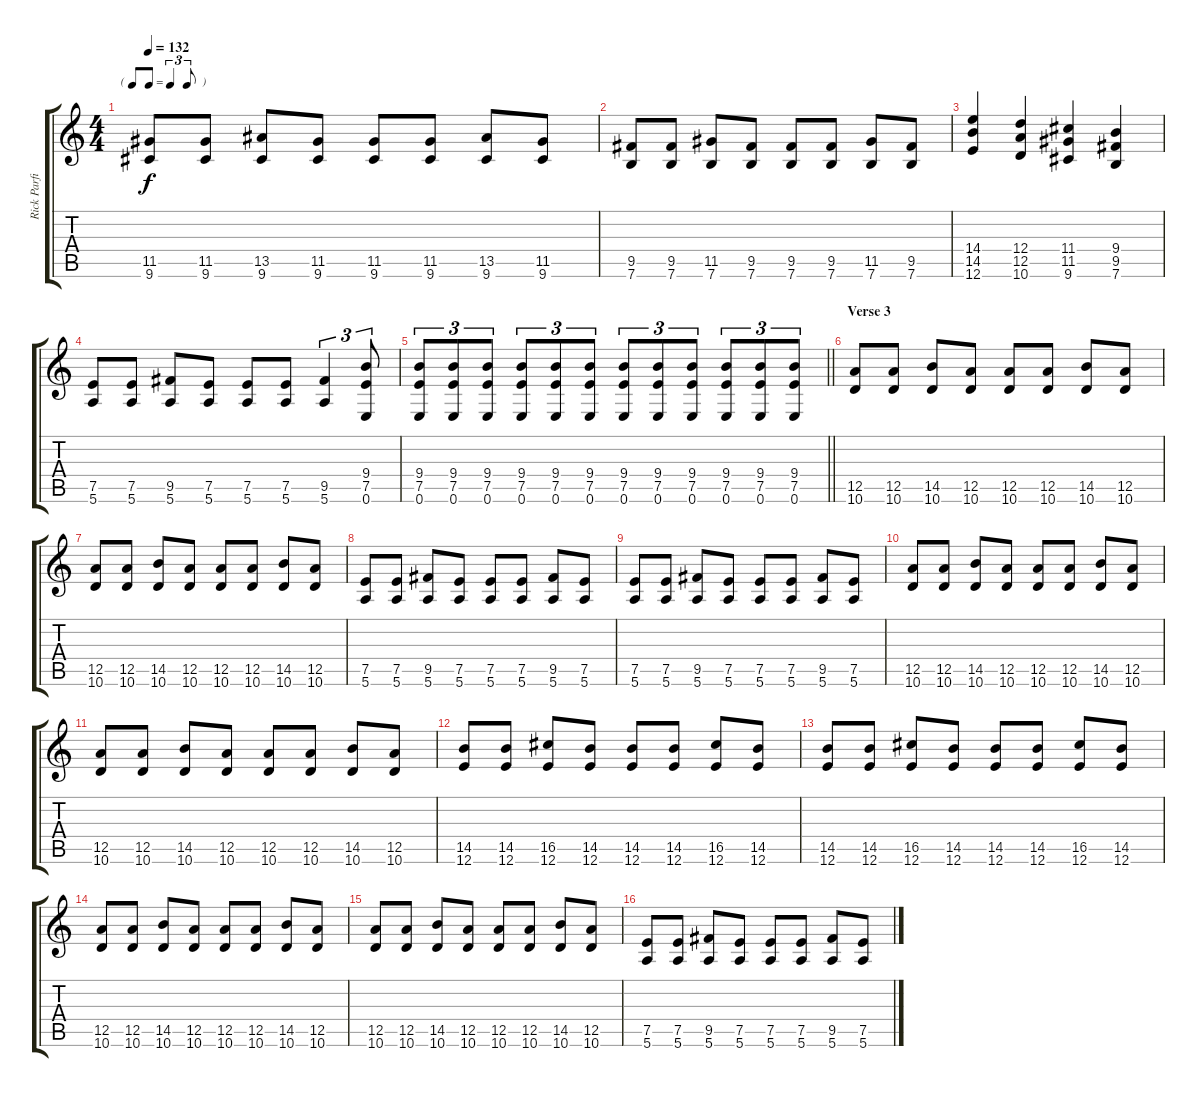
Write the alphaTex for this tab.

\track ("Rick Parfitt" "Rick Parfi") {instrument distortionguitar}
\staff {score tabs}
\tuning (E4 B3 G3 D3 A2 E2) {hide}
\ts (4 4)
\tf triplet8th
\tempo 132
\clef g2
\ks c
(11.5 9.6).8{dy f} (11.5 9.6).8 (13.5 9.6).8 (11.5 9.6).8 (11.5 9.6).8 (11.5 9.6).8 (13.5 9.6).8 (11.5 9.6).8 |
(9.5 7.6).8 (9.5 7.6).8 (11.5 7.6).8 (9.5 7.6).8 (9.5 7.6).8 (9.5 7.6).8 (11.5 7.6).8 (9.5 7.6).8 |
(14.4 14.5 12.6).4 (12.4 12.5 10.6).4 (11.4 11.5 9.6).4 (9.4 9.5 7.6).4 |
(7.5 5.6).8 (7.5 5.6).8 (9.5 5.6).8 (7.5 5.6).8 (7.5 5.6).8 (7.5 5.6).8 (9.5 5.6).4{tu (3 2)} (9.4 7.5 0.6).8{tu (3 2)} |
\barLineRight lightlight
(9.4 7.5 0.6).8{tu (3 2)} (9.4 7.5 0.6).8{tu (3 2)} (9.4 7.5 0.6).8{tu (3 2)} (9.4 7.5 0.6).8{tu (3 2)} (9.4 7.5 0.6).8{tu (3 2)} (9.4 7.5 0.6).8{tu (3 2)} (9.4 7.5 0.6).8{tu (3 2)} (9.4 7.5 0.6).8{tu (3 2)} (9.4 7.5 0.6).8{tu (3 2)} (9.4 7.5 0.6).8{tu (3 2)} (9.4 7.5 0.6).8{tu (3 2)} (9.4 7.5 0.6).8{tu (3 2)} |
\section ("" "Verse 3")
(12.5 10.6).8 (12.5 10.6).8 (14.5 10.6).8 (12.5 10.6).8 (12.5 10.6).8 (12.5 10.6).8 (14.5 10.6).8 (12.5 10.6).8 |
(12.5 10.6).8 (12.5 10.6).8 (14.5 10.6).8 (12.5 10.6).8 (12.5 10.6).8 (12.5 10.6).8 (14.5 10.6).8 (12.5 10.6).8 |
(7.5 5.6).8 (7.5 5.6).8 (9.5 5.6).8 (7.5 5.6).8 (7.5 5.6).8 (7.5 5.6).8 (9.5 5.6).8 (7.5 5.6).8 |
(7.5 5.6).8 (7.5 5.6).8 (9.5 5.6).8 (7.5 5.6).8 (7.5 5.6).8 (7.5 5.6).8 (9.5 5.6).8 (7.5 5.6).8 |
(12.5 10.6).8 (12.5 10.6).8 (14.5 10.6).8 (12.5 10.6).8 (12.5 10.6).8 (12.5 10.6).8 (14.5 10.6).8 (12.5 10.6).8 |
(12.5 10.6).8 (12.5 10.6).8 (14.5 10.6).8 (12.5 10.6).8 (12.5 10.6).8 (12.5 10.6).8 (14.5 10.6).8 (12.5 10.6).8 |
(14.5 12.6).8 (14.5 12.6).8 (16.5 12.6).8 (14.5 12.6).8 (14.5 12.6).8 (14.5 12.6).8 (16.5 12.6).8 (14.5 12.6).8 |
(14.5 12.6).8 (14.5 12.6).8 (16.5 12.6).8 (14.5 12.6).8 (14.5 12.6).8 (14.5 12.6).8 (16.5 12.6).8 (14.5 12.6).8 |
(12.5 10.6).8 (12.5 10.6).8 (14.5 10.6).8 (12.5 10.6).8 (12.5 10.6).8 (12.5 10.6).8 (14.5 10.6).8 (12.5 10.6).8 |
(12.5 10.6).8 (12.5 10.6).8 (14.5 10.6).8 (12.5 10.6).8 (12.5 10.6).8 (12.5 10.6).8 (14.5 10.6).8 (12.5 10.6).8 |
(7.5 5.6).8 (7.5 5.6).8 (9.5 5.6).8 (7.5 5.6).8 (7.5 5.6).8 (7.5 5.6).8 (9.5 5.6).8 (7.5 5.6).8
